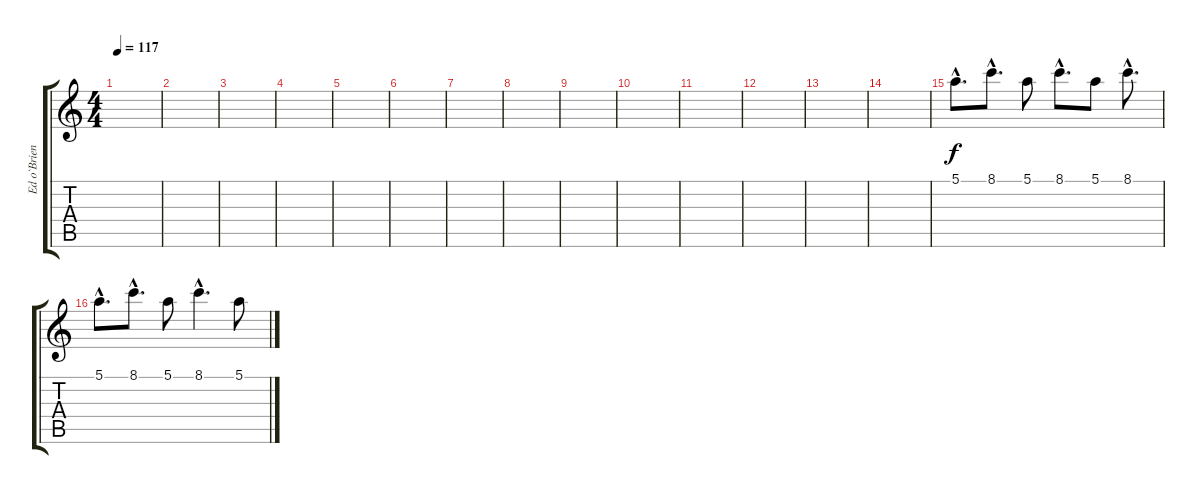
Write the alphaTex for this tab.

\track ("Ed o`Brien" "Ed o`Brien") {instrument distortionguitar}
\staff {score tabs}
\tuning (E4 B3 G3 D3 A2 E2) {hide}
\ts (4 4)
\tempo 117
\clef g2
\ks c
|
|
|
|
|
|
|
|
|
|
|
|
|
|
5.1{hac}.8{d} 8.1{hac}.8{d} 5.1.8 8.1{hac}.8{d} 5.1.8 8.1{hac}.8{d} |
5.1{hac}.8{d} 8.1{hac}.8{d} 5.1.8 8.1{hac}.4{d} 5.1.8
